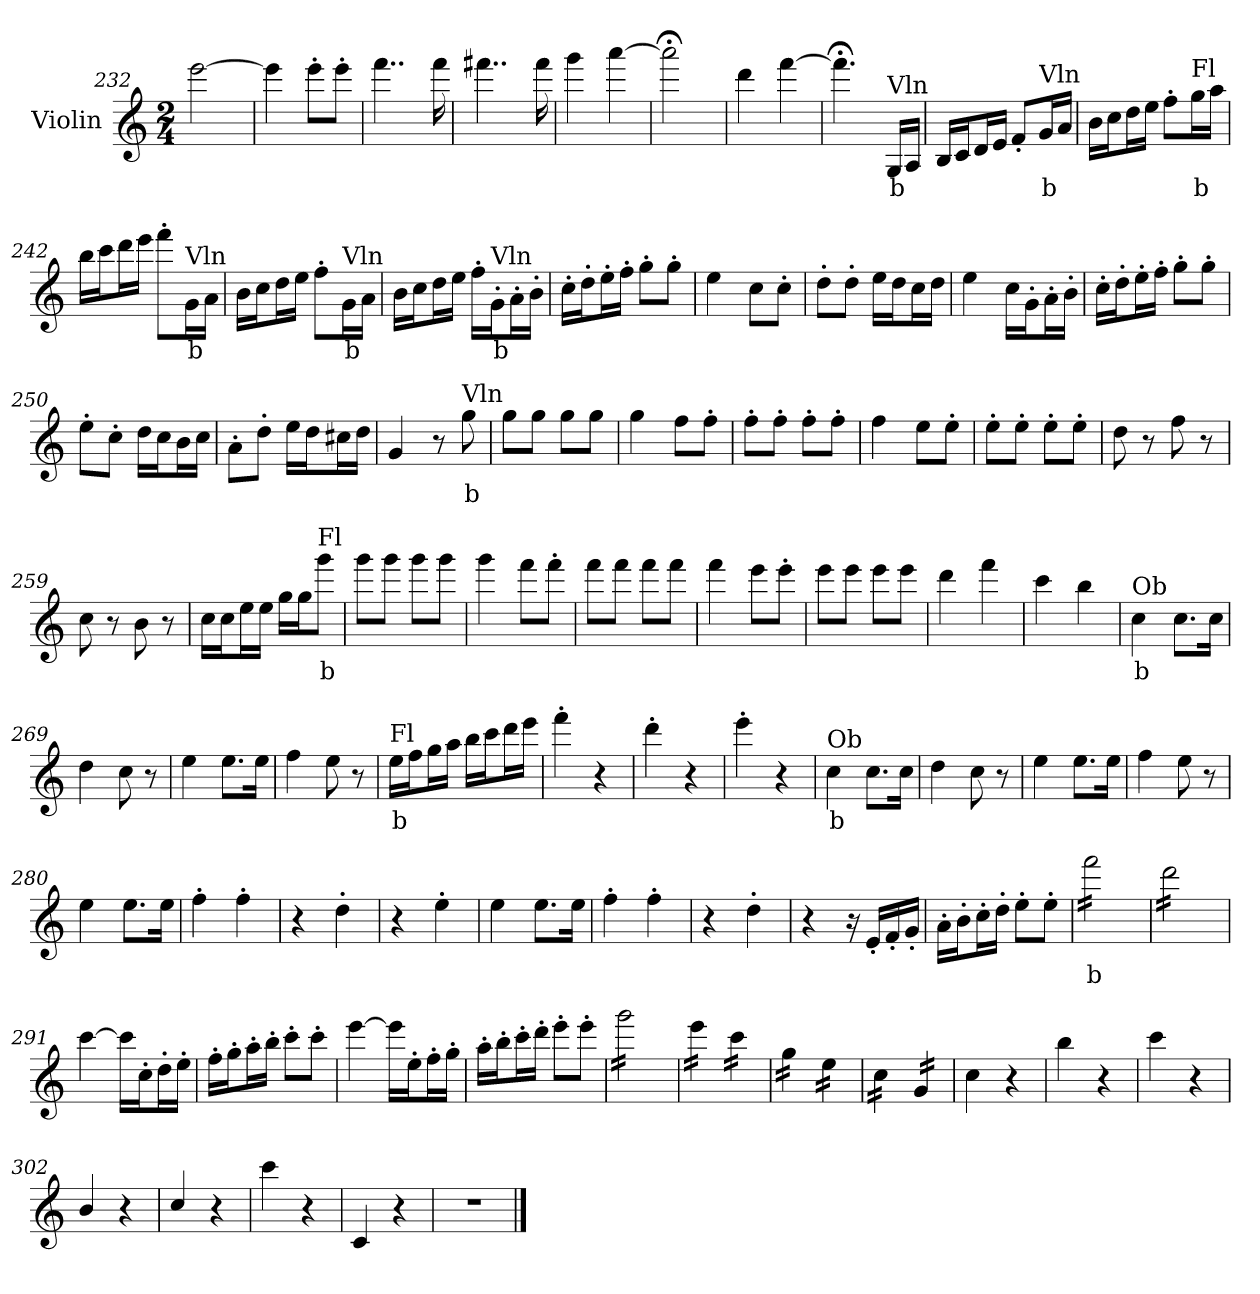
**kern	**text
*part1	*part1
*staff1	*staff1
*I"Violin	*
*I'Vln	*
*clefG2	*
*k[]	*
*M2/4	*
=232	=232
[2eee	.
=233	=233
4eee]	.
8eee'\L	.
8eee'\J	.
=234	=234
4..fff	.
16fff	.
=235	=235
4..fff#X	.
16fff#	.
=236	=236
4ggg	.
[4aaa	.
=237	=237
2aaa;<]	.
=238	=238
4ddd	.
[4fff	.
=239	=239
4.fff;<]	.
!LO:TX:a:t=Vln	!
!	!LO:LY:b:color=#FF0000
16G/LL	b
16A/JJ	.
!!LO:PB:g=z
=240	=240
16B/LL	.
16c/J	.
16d/L	.
16e/JJ	.
8f'/L	.
!LO:TX:a:t=Vln	!
!	!LO:LY:b:color=#FF0000
16g/L	b
16a/JJ	.
=241	=241
16b\LL	.
16cc\J	.
16dd\L	.
16ee\JJ	.
8ff'\L	.
!LO:TX:a:t=Fl	!
!	!LO:LY:b:color=#FF0000
16gg\L	b
16aa\JJ	.
=242	=242
16bb\LL	.
16ccc\J	.
16ddd\L	.
16eee\JJ	.
8fff'\L	.
!LO:TX:a:t=Vln	!
!	!LO:LY:b:color=#FF0000
16g\L	b
16a\JJ	.
=243	=243
16b\LL	.
16cc\J	.
16dd\L	.
16ee\JJ	.
8ff'\L	.
!LO:TX:a:t=Vln	!
!	!LO:LY:b:color=#FF0000
16g\L	b
16a\JJ	.
=244	=244
16b\LL	.
16cc\J	.
16dd\L	.
16ee\JJ	.
16ff'\LL	.
!LO:TX:a:t=Vln	!
!	!LO:LY:b:color=#FF0000
16g'\J	b
16a'\L	.
16b'\JJ	.
=245	=245
16cc'\LL	.
16dd'\J	.
16ee'\L	.
16ff'\JJ	.
8gg'\L	.
8gg'\J	.
=246	=246
4ee	.
8cc\L	.
8cc'\J	.
=247	=247
8dd'\L	.
8dd'\J	.
16ee\LL	.
16dd\J	.
16cc\L	.
16dd\JJ	.
=248	=248
4ee	.
16cc\LL	.
16g'\J	.
16a'\L	.
16b'\JJ	.
!!LO:PB:g=z
=249	=249
16cc'\LL	.
16dd'\J	.
16ee'\L	.
16ff'\JJ	.
8gg'\L	.
8gg'\J	.
=250	=250
8ee'\L	.
8cc'\J	.
16dd\LL	.
16cc\J	.
16b\L	.
16cc\JJ	.
=251	=251
8a'\L	.
8dd'\J	.
16ee\LL	.
16dd\J	.
16cc#X\L	.
16dd\JJ	.
=252	=252
4g	.
8r	.
!LO:TX:a:t=Vln	!
!	!LO:LY:b:color=#FF0000
8gg	b
=253	=253
8gg\L	.
8gg\J	.
8gg\L	.
8gg\J	.
=254	=254
4gg	.
8ff\L	.
8ff'\J	.
=255	=255
8ff'\L	.
8ff'\J	.
8ff'\L	.
8ff'\J	.
=256	=256
4ff	.
8ee\L	.
8ee'\J	.
=257	=257
8ee'\L	.
8ee'\J	.
8ee'\L	.
8ee'\J	.
=258	=258
8dd	.
8r	.
8ff	.
8r	.
=259	=259
8cc	.
8r	.
8b	.
8r	.
!!LO:PB:g=z
=260	=260
16cc\LL	.
16cc\J	.
16ee\L	.
16ee\JJ	.
16gg\LL	.
16gg\J	.
!LO:TX:a:t=Fl	!
!	!LO:LY:b:color=#FF0000
8ggg\J	b
=261	=261
8ggg\L	.
8ggg\J	.
8ggg\L	.
8ggg\J	.
=262	=262
4ggg	.
8fff\L	.
8fff'\J	.
=263	=263
8fff\L	.
8fff\J	.
8fff\L	.
8fff\J	.
=264	=264
4fff	.
8eee\L	.
8eee'\J	.
=265	=265
8eee\L	.
8eee\J	.
8eee\L	.
8eee\J	.
=266	=266
4ddd	.
4fff	.
=267	=267
4ccc	.
4bb	.
=268	=268
!LO:TX:a:t=Ob	!
!	!LO:LY:b:color=#FF0000
4cc	b
8.cc\L	.
16cc\Jk	.
=269	=269
4dd	.
8cc	.
8r	.
=270	=270
4ee	.
8.ee\L	.
16ee\Jk	.
=271	=271
4ff	.
8ee	.
8r	.
!!LO:PB:g=z
=272	=272
!LO:TX:a:t=Fl	!
!	!LO:LY:b:color=#FF0000
16ee\LL	b
16ff\J	.
16gg\L	.
16aa\JJ	.
16bb\LL	.
16ccc\J	.
16ddd\L	.
16eee\JJ	.
=273	=273
4fff'	.
4r	.
=274	=274
4ddd'	.
4r	.
=275	=275
4eee'	.
4r	.
=276	=276
!LO:TX:a:t=Ob	!
!	!LO:LY:b:color=#FF0000
4cc	b
8.cc\L	.
16cc\Jk	.
=277	=277
4dd	.
8cc	.
8r	.
=278	=278
4ee	.
8.ee\L	.
16ee\Jk	.
=279	=279
4ff	.
8ee	.
8r	.
=280	=280
4ee	.
8.ee\L	.
16ee\Jk	.
=281	=281
4ff'	.
4ff'	.
=282	=282
4r	.
4dd'	.
!!LO:PB:g=z
=283	=283
4r	.
4ee'	.
=284	=284
4ee	.
8.ee\L	.
16ee\Jk	.
=285	=285
4ff'	.
4ff'	.
=286	=286
4r	.
4dd'	.
=287	=287
4r	.
16r	.
16e'/LL	.
16f'/	.
16g'/JJ	.
=288	=288
16a'\LL	.
16b'\J	.
16cc'\L	.
16dd'\JJ	.
8ee'\L	.
8ee'\J	.
=289	=289
!LO:TX:a:t=Vln	!
!	!LO:LY:b:color=#FF0000
*tremolo	*
16fffLL	b
16fff	.
16fff	.
16fff	.
16fff	.
16fff	.
16fff	.
16fffJJ	.
=290	=290
16dddLL	.
16ddd	.
16ddd	.
16ddd	.
16ddd	.
16ddd	.
16ddd	.
16dddJJ	.
*Xtremolo	*
=291	=291
[4ccc	.
16ccc\LL]	.
16cc'\J	.
16dd'\L	.
16ee'\JJ	.
=292	=292
16ff'\LL	.
16gg'\J	.
16aa'\L	.
16bb'\JJ	.
8ccc'\L	.
8ccc'\J	.
=293	=293
[4eee	.
16eee\LL]	.
16ee'\J	.
16ff'\L	.
16gg'\JJ	.
=294	=294
16aa'\LL	.
16bb'\J	.
16ccc'\L	.
16ddd'\JJ	.
8eee'\L	.
8eee'\J	.
!!LO:PB:g=z
=295	=295
*tremolo	*
16gggLL	.
16ggg	.
16ggg	.
16ggg	.
16ggg	.
16ggg	.
16ggg	.
16gggJJ	.
=296	=296
16eeeLL	.
16eee	.
16eee	.
16eeeJJ	.
16cccLL	.
16ccc	.
16ccc	.
16cccJJ	.
=297	=297
16ggLL	.
16gg	.
16gg	.
16ggJJ	.
16eeLL	.
16ee	.
16ee	.
16eeJJ	.
=298	=298
16ccLL	.
16cc	.
16cc	.
16ccJJ	.
16gLL	.
16g	.
16g	.
16gJJ	.
*Xtremolo	*
=299	=299
4cc	.
4r	.
=300	=300
4bb\	.
4r	.
=301	=301
4ccc\	.
4r	.
=302	=302
4b/	.
4r	.
=303	=303
4cc/	.
4r	.
=304	=304
4ccc\	.
4r	.
=305	=305
4c	.
4r	.
=306	=306
2r	.
==	==
*-	*-
